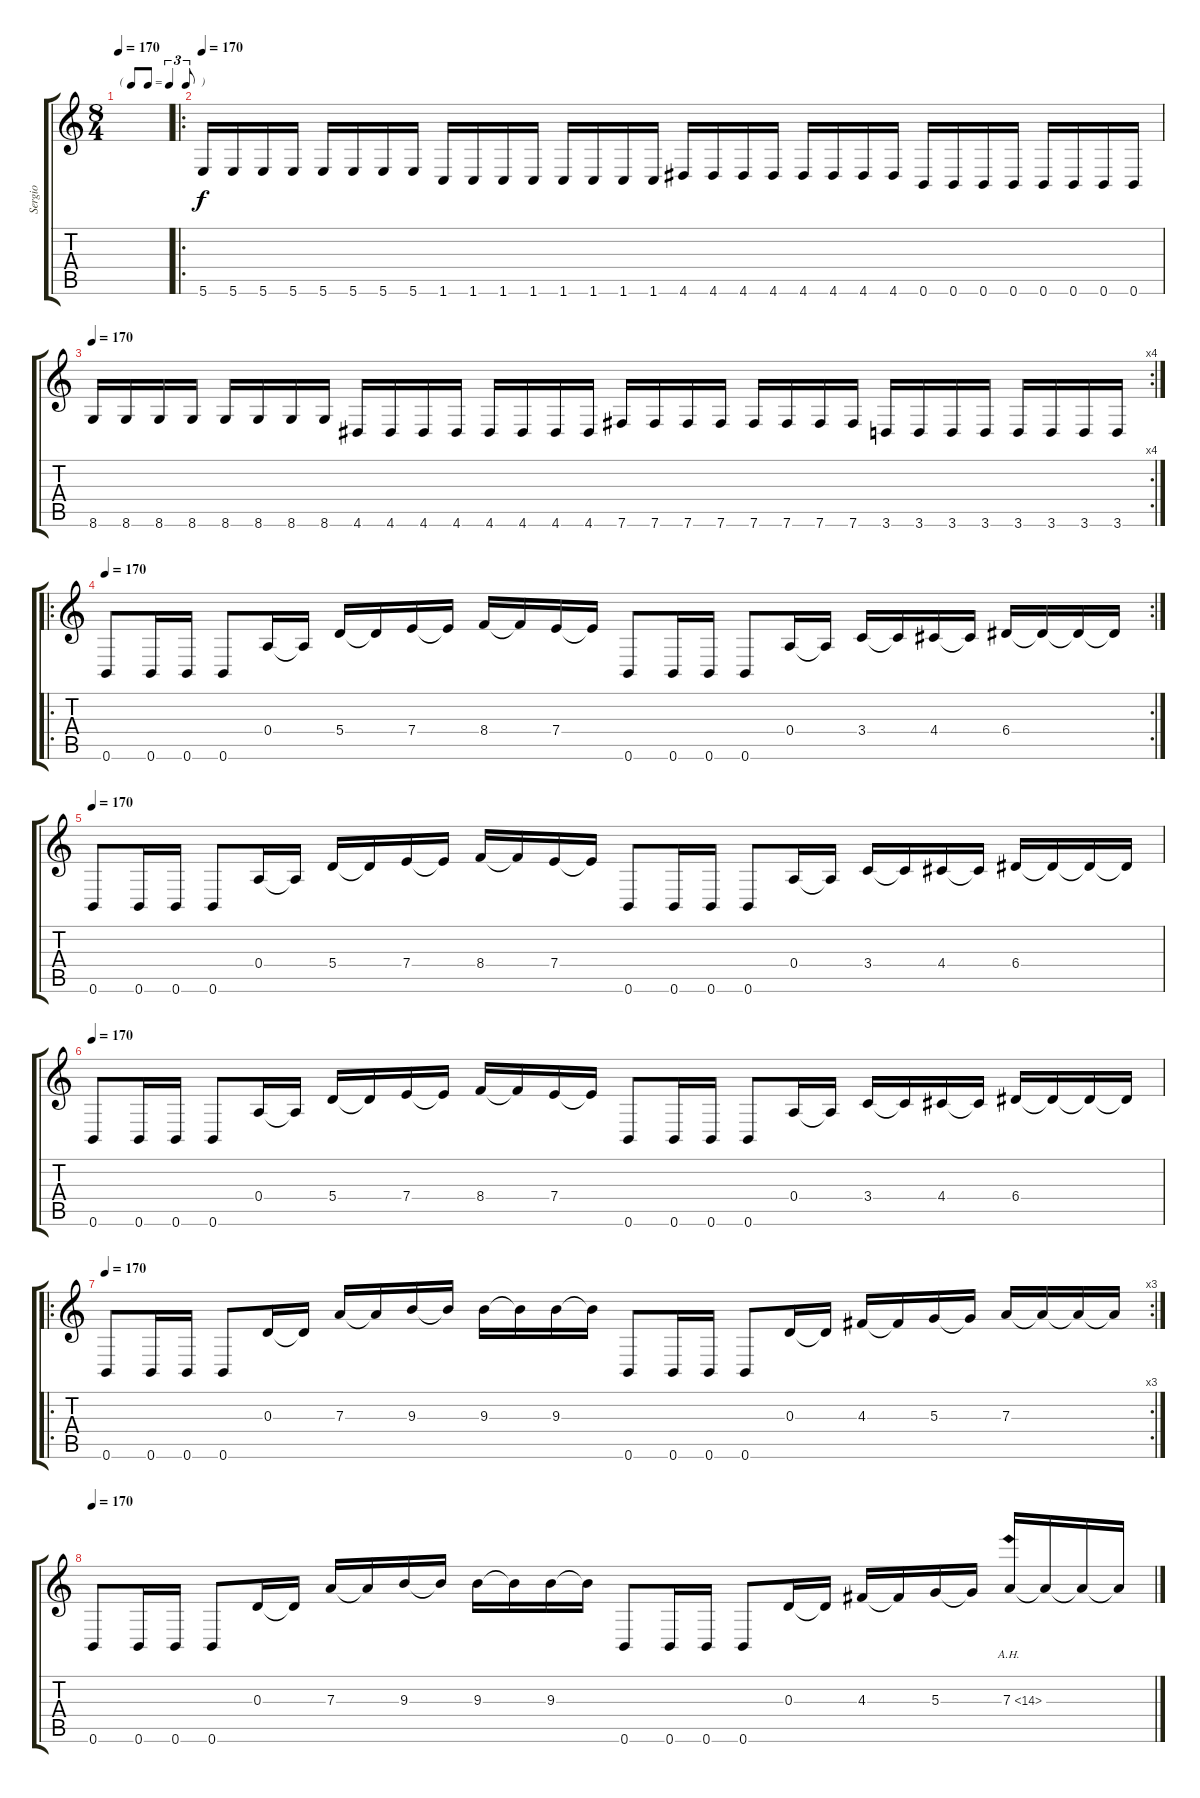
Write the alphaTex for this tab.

\track ("Sergio" "Sergio") {instrument distortionguitar}
\staff {score tabs}
\tuning (B3 Gb3 D3 A2 E2 B1) {hide}
\ts (8 4)
\tf triplet8th
\tempo 170
\clef g2
\ks c
|
\ro
\tempo 170
5.6.16 5.6.16 5.6.16 5.6.16 5.6.16 5.6.16 5.6.16 5.6.16 1.6.16 1.6.16 1.6.16 1.6.16 1.6.16 1.6.16 1.6.16 1.6.16 4.6.16 4.6.16 4.6.16 4.6.16 4.6.16 4.6.16 4.6.16 4.6.16 0.6.16 0.6.16 0.6.16 0.6.16 0.6.16 0.6.16 0.6.16 0.6.16 |
\rc 4
\tempo 170
8.6.16 8.6.16 8.6.16 8.6.16 8.6.16 8.6.16 8.6.16 8.6.16 4.6.16 4.6.16 4.6.16 4.6.16 4.6.16 4.6.16 4.6.16 4.6.16 7.6.16 7.6.16 7.6.16 7.6.16 7.6.16 7.6.16 7.6.16 7.6.16 3.6.16 3.6.16 3.6.16 3.6.16 3.6.16 3.6.16 3.6.16 3.6.16 |
\ro
\rc 2
\tempo 170
0.6.8 0.6.16 0.6.16 0.6.8 0.4.16 0.4{t}.16 5.4.16 5.4{t}.16 7.4.16 7.4{t}.16 8.4.16 8.4{t}.16 7.4.16 7.4{t}.16 0.6.8 0.6.16 0.6.16 0.6.8 0.4.16 0.4{t}.16 3.4.16 3.4{t}.16 4.4.16 4.4{t}.16 6.4.16 6.4{t}.16 6.4{t}.16 6.4{t}.16 |
\tempo 170
0.6.8 0.6.16 0.6.16 0.6.8 0.4.16 0.4{t}.16 5.4.16 5.4{t}.16 7.4.16 7.4{t}.16 8.4.16 8.4{t}.16 7.4.16 7.4{t}.16 0.6.8 0.6.16 0.6.16 0.6.8 0.4.16 0.4{t}.16 3.4.16 3.4{t}.16 4.4.16 4.4{t}.16 6.4.16 6.4{t}.16 6.4{t}.16 6.4{t}.16 |
\tempo 170
0.6.8 0.6.16 0.6.16 0.6.8 0.4.16 0.4{t}.16 5.4.16 5.4{t}.16 7.4.16 7.4{t}.16 8.4.16 8.4{t}.16 7.4.16 7.4{t}.16 0.6.8 0.6.16 0.6.16 0.6.8 0.4.16 0.4{t}.16 3.4.16 3.4{t}.16 4.4.16 4.4{t}.16 6.4.16 6.4{t}.16 6.4{t}.16 6.4{t}.16 |
\ro
\rc 3
\tempo 170
0.6.8 0.6.16 0.6.16 0.6.8 0.3.16 0.3{t}.16 7.3.16 7.3{t}.16 9.3.16 9.3{t}.16 9.3.16 9.3{t}.16 9.3.16 9.3{t}.16 0.6.8 0.6.16 0.6.16 0.6.8 0.3.16 0.3{t}.16 4.3.16 4.3{t}.16 5.3.16 5.3{t}.16 7.3.16 7.3{t}.16 7.3{t}.16 7.3{t}.16 |
\tempo 170
0.6.8 0.6.16 0.6.16 0.6.8 0.3.16 0.3{t}.16 7.3.16 7.3{t}.16 9.3.16 9.3{t}.16 9.3.16 9.3{t}.16 9.3.16 9.3{t}.16 0.6.8 0.6.16 0.6.16 0.6.8 0.3.16 0.3{t}.16 4.3.16 4.3{t}.16 5.3.16 5.3{t}.16 7.3{ah 7}.16 7.3{t}.16 7.3{t}.16 7.3{t}.16
